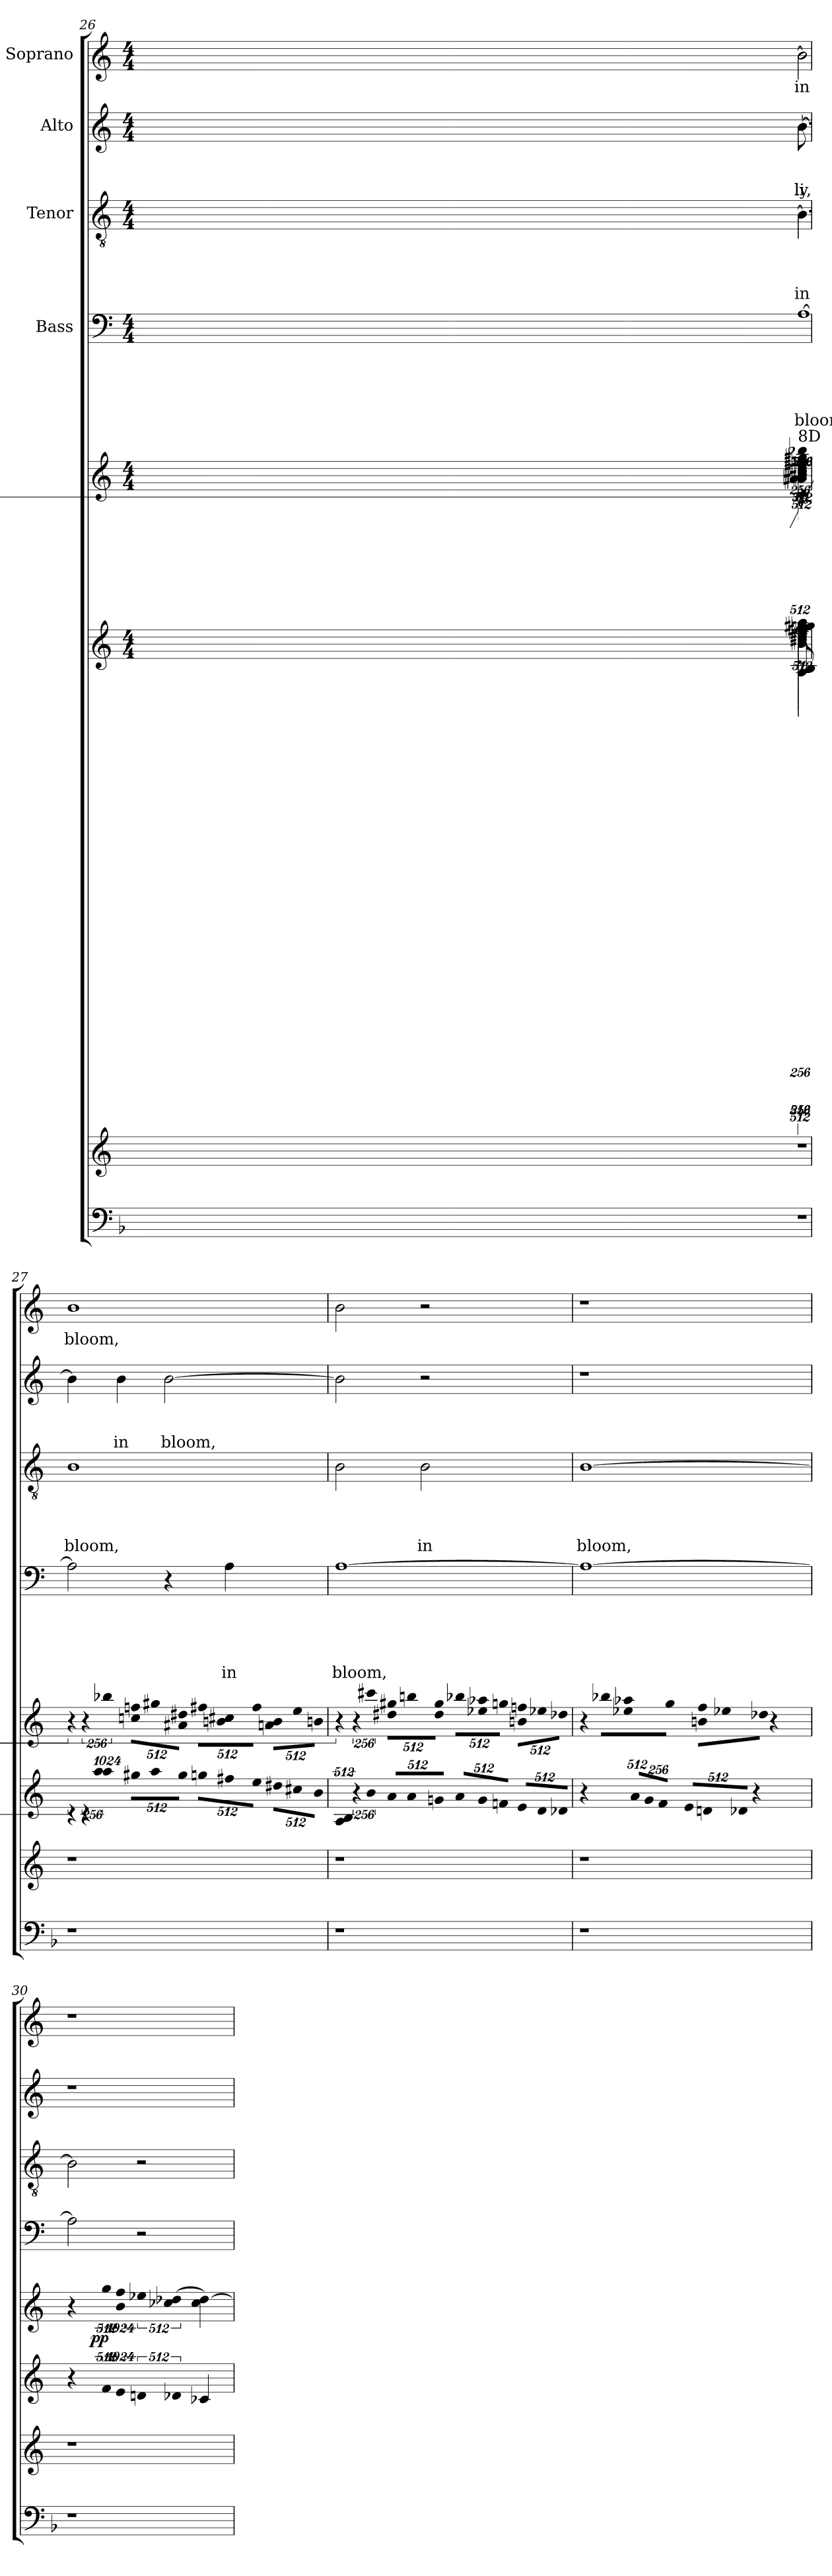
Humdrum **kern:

**kern	**kern	**kern	**dynam	**kern	**dynam	**kern	**text	**text	**text	**text	**text	**kern	**text	**text	**text	**text	**kern	**text	**text	**text	**kern	**text
*part8	*part7	*part6	*part6	*part5	*part5	*part4	*part4	*part4	*part4	*part4	*part4	*part3	*part3	*part3	*part3	*part3	*part2	*part2	*part2	*part2	*part1	*part1
*staff8	*staff7	*staff6	*staff6	*staff5	*staff5	*staff4	*staff4	*staff4	*staff4	*staff4	*staff4	*staff3	*staff3	*staff3	*staff3	*staff3	*staff2	*staff2	*staff2	*staff2	*staff1	*staff1
*	*	*	*	*	*	*I"Bass	*	*	*	*	*	*I"Tenor	*	*	*	*	*I"Alto	*	*	*	*I"Soprano	*
*clefF4	*clefG2	*clefG2	*	*clefG2	*	*clefF4	*	*	*	*	*	*clefGv2	*	*	*	*	*clefG2	*	*	*	*clefG2	*
*k[b-]	*k[]	*k[]	*	*k[]	*	*k[]	*	*	*	*	*	*k[]	*	*	*	*	*k[]	*	*	*	*k[]	*
*F:	*C:	*C:	*	*C:	*	*C:	*	*	*	*	*	*C:	*	*	*	*	*C:	*	*	*	*C:	*
*	*	*M4/4	*	*M4/4	*	*M4/4	*	*	*	*	*	*M4/4	*	*	*	*	*M4/4	*	*	*	*M4/4	*
=26	=26	=26	=26	=26	=26	=26	=26	=26	=26	=26	=26	=26	=26	=26	=26	=26	=26	=26	=26	=26	=26	=26
!	!	!LO:TX:a:t=3	!	!	!	!	!	!	!	!	!	!	!	!	!	!	!	!	!	!	!	!
!	!	!	!LO:HP:b	!	!	!	!	!	!	!	!	!	!	!	!	!	!	!	!	!	!	!
*	*	*^	*	*^	*	*	*	*	*	*	*	*	*	*	*	*	*	*	*	*	*	*
!	!	!	!	!LO:HP:n=1:b	!	!LO:N:vis=8	!	!	!	!	!	!	!LO:LY:b	!	!	!	!	!	!	!	!	!LO:LY:b	!	!
*	*	*^	*^	*	*^	*^	*	*	*	*	*	*	*	*	*	*	*	*	*	*	*	*	*	*
1r	1r	8A/ 8B/	8rc	4ryy	4096%1877ryy	< >	32.ryy	4096%341rc	4096%1877ryy	2ryy	.	[>1A	.	.	.	.	bloom,	2.B\]	.	.	.	.	8b\	.	.	li-	2b\]	.
.	.	.	.	.	.	.	8ryy	.	.	.	.	.	.	.	.	.	.	.	.	.	.	.	.	.	.	.	.	.
!	!	!	!	!	!	!	!	!LO:N:vis=8	!	!	!	!	!	!	!	!	!	!	!	!	!	!	!	!	!	!	!	!
.	.	.	.	.	.	.	.	2048%171rc	.	.	.	.	.	.	.	.	.	.	.	.	.	.	.	.	.	.	.	.
!	!	!	!	!	!	!	!	!	!	!	!	!	!	!	!	!	!	!	!	!	!	!	!	!	!	!LO:LY:b	!	!
.	.	2..ryy	8ryy	.	.	[	.	.	.	.	.	.	.	.	.	.	.	.	.	.	.	.	[>4.b\	.	.	-ly,	.	.
.	.	.	.	.	.	.	.	128..ryy	.	.	.	.	.	.	.	.	.	.	.	.	.	.	.	.	.	.	.	.
.	.	.	.	.	.	.	2ryy	.	.	.	.	.	.	.	.	.	.	.	.	.	.	.	.	.	.	.	.	.
!	!	!	!	!	!	!	!	!LO:TX:a:t=8D	!	!	!	!	!	!	!	!	!	!	!	!	!	!	!	!	!	!	!	!
.	.	.	.	.	.	.	.	32ryy	.	.	.	.	.	.	.	.	.	.	.	.	.	.	.	.	.	.	.	.
.	.	.	.	.	.	.	.	128ryy	.	.	.	.	.	.	.	.	.	.	.	.	.	.	.	.	.	.	.	.
.	.	.	.	.	.	.	.	512ryy	.	.	.	.	.	.	.	.	.	.	.	.	.	.	.	.	.	.	.	.
.	.	.	.	.	.	.	.	2048.ryy	.	.	.	.	.	.	.	.	.	.	.	.	.	.	.	.	.	.	.	.
!	!	!	!	!	!	!	!	!LO:N:vis=8	!	!	!	!	!	!	!	!	!	!	!	!	!	!	!	!	!	!	!	!
.	.	.	.	.	.	.	.	2048%57bb-X\	.	.	.	.	.	.	.	.	.	.	.	.	.	.	.	.	.	.	.	.
.	.	.	32.ryy	8aa\	.	.	.	32ryy	.	.	.	.	.	.	.	.	.	.	.	.	.	.	.	.	.	.	.	.
.	.	.	.	.	.	.	.	128ryy	.	.	.	.	.	.	.	.	.	.	.	.	.	.	.	.	.	.	.	.
.	.	.	.	.	.	.	.	512ryy	.	.	.	.	.	.	.	.	.	.	.	.	.	.	.	.	.	.	.	.
.	.	.	.	.	.	.	.	2048.ryy	.	.	.	.	.	.	.	.	.	.	.	.	.	.	.	.	.	.	.	.
*	*	*	*	*	*	*	*	*Xbrackettup	*	*	*	*	*	*	*	*	*	*	*	*	*	*	*	*	*	*	*	*
!	!	!	!	!	!	!	!	!LO:N:vis=8	!	!	!	!	!	!	!	!	!	!	!	!	!	!	!	!	!	!	!	!
.	.	.	.	.	.	.	.	4096%341cc\ 4096%341ffn\L	.	.	.	.	.	.	.	.	.	.	.	.	.	.	.	.	.	.	.	.
.	.	.	2ryy	.	.	.	.	.	.	.	.	.	.	.	.	.	.	.	.	.	.	.	.	.	.	.	.	.
*	*	*	*	*Xbrackettup	*	*	*	*	*	*	*	*	*	*	*	*	*	*	*	*	*	*	*	*	*	*	*	*
!	!	!	!	!LO:N:vis=8	!	!	!	!LO:N:vis=8	!	!	!	!	!	!	!	!	!	!	!	!	!	!	!	!	!	!	!	!
.	.	.	.	4096%341gg#X\L	.	.	.	2048%171gg#X\J	.	.	.	.	.	.	.	.	.	.	.	.	.	.	.	.	.	.	.	.
!	!	!	!	!LO:N:vis=8	!	!	!	!	!	!	!	!	!	!	!	!	!	!	!	!	!	!	!	!	!	!	!	!
*	*	*	*	*	*Xtuplet	*	*	*	*	*	*	*	*	*	*	*	*	*	*	*	*	*	*	*	*	*	*	*
!	!	!	!	!	!LO:N:vis=8	!	!	!	!	!	!	!	!	!	!	!	!	!	!	!	!	!	!	!	!	!	!	!
*	*	*	*	*	*	*	*	*	*Xtuplet	*	*	*	*	*	*	*	*	*	*	*	*	*	*	*	*	*	*	*
!	!	!	!	!	!	!	!	!	!LO:N:vis=8	!	!	!	!	!	!	!	!	!	!	!	!	!	!	!	!	!	!	!
.	.	.	.	2048%171aa\J	4096%341gg#\	.	.	.	4096%341a#X\ 4096%341dd#X\	.	.	.	.	.	.	.	.	.	.	.	.	.	.	.	.	.	.	.
.	.	.	.	.	.	.	.	4096%341ryy	.	.	.	.	.	.	.	.	.	.	.	.	.	.	.	.	.	.	.	.
*	*	*	*	*	*	*	*	*	*	*tuplet	*	*	*	*	*	*	*	*	*	*	*	*	*	*	*	*	*	*
!	!	!	!	!	!	!	!	!	!	!LO:N:vis=8	!	!	!	!	!	!	!	!	!	!	!	!	!	!	!	!	!	!LO:LY:b
.	.	.	.	.	.	.	.	.	.	4096%341ff#X\	.	.	.	.	.	.	.	.	.	.	.	.	2b\_	.	.	.	2b\	in
.	.	.	.	.	32ryy	.	.	.	4096%569ryy	.	.	.	.	.	.	.	.	.	.	.	.	.	.	.	.	.	.	.
.	.	.	.	4096%341ryy	.	.	.	8ff#\L	.	.	.	.	.	.	.	.	.	.	.	.	.	.	.	.	.	.	.	.
.	.	.	.	.	64ryy	.	.	.	.	.	.	.	.	.	.	.	.	.	.	.	.	.	.	.	.	.	.	.
.	.	.	.	.	.	.	.	.	.	64ryy	.	.	.	.	.	.	.	.	.	.	.	.	.	.	.	.	.	.
.	.	.	.	.	128ryy	.	.	.	.	.	.	.	.	.	.	.	.	.	.	.	.	.	.	.	.	.	.	.
.	.	.	.	.	1024ryy	.	.	.	.	.	.	.	.	.	.	.	.	.	.	.	.	.	.	.	.	.	.	.
*	*	*	*	*	*tuplet	*	*	*	*	*	*	*	*	*	*	*	*	*	*	*	*	*	*	*	*	*	*	*
!	!	!	!	!	!LO:N:vis=8	!	!	!	!	!	!	!	!	!	!	!	!	!	!	!	!	!	!	!	!	!	!	!
.	.	.	.	.	4096%227ggn\L	.	.	.	.	.	.	.	.	.	.	.	.	.	.	.	.	.	.	.	.	.	.	.
.	.	.	.	.	.	.	.	.	.	128ryy	.	.	.	.	.	.	.	.	.	.	.	.	.	.	.	.	.	.
.	.	.	.	.	.	.	.	.	.	256ryy	.	.	.	.	.	.	.	.	.	.	.	.	.	.	.	.	.	.
.	.	.	.	.	.	.	.	.	.	2048ryy	.	.	.	.	.	.	.	.	.	.	.	.	.	.	.	.	.	.
!	!	!	!	!	!	!	!	!	!	!LO:N:vis=8	!	!	!	!	!	!	!	!	!	!	!	!	!	!	!	!	!	!
.	.	.	.	.	.	.	.	.	.	2048%171bn\L	.	.	.	.	.	.	.	.	.	.	.	.	.	.	.	.	.	.
.	.	.	.	8ee\	.	.	.	.	.	.	.	.	.	.	.	.	.	.	.	.	.	.	.	.	.	.	.	.
!	!	!	!	!	!LO:N:vis=8	!	!	!	!	!	!	!	!	!	!	!	!	!	!	!	!	!	!	!	!	!	!	!
.	.	.	.	.	1024%57ff#X\	.	.	.	.	.	.	.	.	.	.	.	.	.	.	.	.	.	.	.	.	.	.	.
.	.	.	.	.	.	.	.	8ryy	.	.	.	.	.	.	.	.	.	.	.	.	.	.	.	.	.	.	.	.
.	.	.	.	.	.	.	4ryy	.	.	.	.	.	.	.	.	.	.	.	.	.	.	.	.	.	.	.	.	.
!	!	!	!	!	!	!	!	!	!LO:N:vis=8	!	!	!	!	!	!	!	!	!	!	!	!	!	!	!	!	!	!	!
.	.	.	.	.	.	.	.	.	1024%57an\ 1024%57b\	.	.	.	.	.	.	.	.	.	.	.	.	.	.	.	.	.	.	.
!	!	!	!	!	!	!	!	!	!	!LO:N:vis=8	!	!	!	!	!	!	!	!	!	!	!	!	!	!	!	!	!	!
.	.	.	.	.	.	.	.	.	.	4096%227cc#X\J	.	.	.	.	.	.	.	.	.	.	.	.	.	.	.	.	.	.
.	.	.	.	.	8cc#\J	.	.	.	.	.	.	.	.	.	.	.	.	.	.	.	.	.	.	.	.	.	.	.
.	.	.	.	.	.	.	.	.	64ryy	.	.	.	.	.	.	.	.	.	.	.	.	.	.	.	.	.	.	.
!	!	!	!	!	!	!	!	!	!	!	!	!	!	!	!	!	!	!	!	!	!	!LO:LY:b	!	!	!	!	!	!
.	.	.	.	4096%341ryy	.	.	.	.	.	8ryy	.	.	.	.	.	.	.	4B\	.	.	.	in	.	.	.	.	.	.
.	.	.	.	.	.	.	.	.	512.ryy	.	.	.	.	.	.	.	.	.	.	.	.	.	.	.	.	.	.	.
!	!	!	!	!	!	!	!	!	!LO:N:vis=8	!	!	!	!	!	!	!	!	!	!	!	!	!	!	!	!	!	!	!
.	.	.	.	.	.	.	.	.	4096%227ee\	.	.	.	.	.	.	.	.	.	.	.	.	.	.	.	.	.	.	.
!	!	!	!	!	!	!	!	!LO:N:vis=8	!	!	!	!	!	!	!	!	!	!	!	!	!	!	!	!	!	!	!	!
.	.	.	.	.	.	.	.	4096%341bn\J	.	.	.	.	.	.	.	.	.	.	.	.	.	.	.	.	.	.	.	.
.	.	.	16ryy	.	.	.	.	.	.	.	.	.	.	.	.	.	.	.	.	.	.	.	.	.	.	.	.	.
.	.	.	.	.	.	.	.	.	8ryy	.	.	.	.	.	.	.	.	.	.	.	.	.	.	.	.	.	.	.
!	!	!	!	!LO:N:vis=8	!	!	!	!	!	!	!	!	!	!	!	!	!	!	!	!	!	!	!	!	!	!	!	!
.	.	.	.	4096%341dd#\	8ryy	.	.	.	.	.	.	.	.	.	.	.	.	.	.	.	.	.	.	.	.	.	.	.
.	.	.	32ryy	.	.	.	.	.	.	.	.	.	.	.	.	.	.	.	.	.	.	.	.	.	.	.	.	.
.	.	.	.	.	.	.	.	8ryy	.	8ryy	.	.	.	.	.	.	.	.	.	.	.	.	.	.	.	.	.	.
.	.	.	64ryy	.	.	.	.	.	.	.	.	.	.	.	.	.	.	.	.	.	.	.	.	.	.	.	.	.
.	.	.	128ryy	.	.	.	.	.	.	.	.	.	.	.	.	.	.	.	.	.	.	.	.	.	.	.	.	.
.	.	.	512ryy	.	.	.	.	.	.	.	.	.	.	.	.	.	.	.	.	.	.	.	.	.	.	.	.	.
.	.	.	2048.ryy	.	.	.	.	.	.	.	.	.	.	.	.	.	.	.	.	.	.	.	.	.	.	.	.	.
.	.	.	.	16ryy	.	.	.	.	.	.	.	.	.	.	.	.	.	.	.	.	.	.	.	.	.	.	.	.
!	!	!	!LO:N:vis=8	!	!	!	!	!	!	!	!	!	!	!	!	!	!	!	!	!	!	!	!	!	!	!	!	!
.	.	.	4096%341b\	.	.	.	.	.	.	.	.	.	.	.	.	.	.	.	.	.	.	.	.	.	.	.	.	.
.	.	.	.	.	.	.	16ryy	.	.	.	.	.	.	.	.	.	.	.	.	.	.	.	.	.	.	.	.	.
.	.	.	.	.	.	.	.	.	16ryy	.	.	.	.	.	.	.	.	.	.	.	.	.	.	.	.	.	.	.
.	.	.	.	.	32ryy	.	.	.	.	.	.	.	.	.	.	.	.	.	.	.	.	.	.	.	.	.	.	.
.	.	.	.	64ryy	.	.	.	.	.	.	.	.	.	.	.	.	.	.	.	.	.	.	.	.	.	.	.	.
.	.	.	.	.	.	.	64ryy	.	.	.	.	.	.	.	.	.	.	.	.	.	.	.	.	.	.	.	.	.
.	.	.	.	.	128ryy	.	.	.	.	.	.	.	.	.	.	.	.	.	.	.	.	.	.	.	.	.	.	.
.	.	.	.	256ryy	.	.	.	.	.	.	.	.	.	.	.	.	.	.	.	.	.	.	.	.	.	.	.	.
.	.	.	.	.	512ryy	.	.	.	.	.	.	.	.	.	.	.	.	.	.	.	.	.	.	.	.	.	.	.
.	.	.	.	.	.	.	.	.	512ryy	.	.	.	.	.	.	.	.	.	.	.	.	.	.	.	.	.	.	.
.	.	.	.	1024.ryy	.	.	.	.	.	.	.	.	.	.	.	.	.	.	.	.	.	.	.	.	.	.	.	.
.	.	.	.	.	2048.ryy	.	.	.	.	.	.	.	.	.	.	.	.	.	.	.	.	.	.	.	.	.	.	.
.	.	.	.	.	.	.	.	.	2048ryy	.	.	.	.	.	.	.	.	.	.	.	.	.	.	.	.	.	.	.
*	*	*v	*v	*v	*v	*	*	*	*	*	*	*	*	*	*	*	*	*	*	*	*	*	*	*	*	*	*	*
*	*	*	*	*v	*v	*v	*v	*	*	*	*	*	*	*	*	*	*	*	*	*	*	*	*	*	*
.	.	.	]	.	.	.	.	.	.	.	.	.	.	.	.	.	.	.	.	.	.	.
=27	=27	=27	=27	=27	=27	=27	=27	=27	=27	=27	=27	=27	=27	=27	=27	=27	=27	=27	=27	=27	=27	=27
*	*	*^	*	*	*	*	*	*	*	*	*	*	*	*	*	*	*	*	*	*	*	*
*	*	*	*brackettup	*	*	*	*	*	*	*	*	*	*	*	*	*	*	*	*	*	*	*	*
!	!	!	!LO:N:vis=8	!	!	!	!	!	!	!	!	!	!	!	!	!	!	!	!	!	!	!	!
*	*	*	*	*	*brackettup	*	*	*	*	*	*	*	*	*	*	*	*	*	*	*	*	*	*
!	!	!	!	!	!LO:N:vis=8	!	!	!	!	!	!	!	!	!	!	!	!LO:LY:b	!	!	!	!	!	!LO:LY:b
1r	1r	8ryy	4096%341rc	.	4096%341r	.	2A\]	.	.	.	.	.	1B	.	.	.	bloom,	4b\]	.	.	.	1b	bloom,
!	!	!	!LO:N:vis=8	!	!LO:N:vis=8	!	!	!	!	!	!	!	!	!	!	!	!	!	!	!	!	!	!
.	.	.	2048%171rc	.	2048%171r	.	.	.	.	.	.	.	.	.	.	.	.	.	.	.	.	.	.
.	.	32ryy	.	.	.	.	.	.	.	.	.	.	.	.	.	.	.	.	.	.	.	.	.
.	.	128ryy	.	.	.	.	.	.	.	.	.	.	.	.	.	.	.	.	.	.	.	.	.
.	.	512ryy	.	.	.	.	.	.	.	.	.	.	.	.	.	.	.	.	.	.	.	.	.
.	.	2048.ryy	.	.	.	.	.	.	.	.	.	.	.	.	.	.	.	.	.	.	.	.	.
!	!	!LO:N:vis=4	!LO:N:vis=8	!	!LO:N:vis=8	!	!	!	!	!	!	!	!	!	!	!	!	!	!	!	!	!	!
.	.	4096%683aa/	4096%341aa\	.	4096%341bb-X\	.	.	.	.	.	.	.	.	.	.	.	.	.	.	.	.	.	.
*	*	*	*Xbrackettup	*	*	*	*	*	*	*	*	*	*	*	*	*	*	*	*	*	*	*	*
!	!	!	!LO:N:vis=8	!	!	!	!	!	!	!	!	!	!	!	!	!	!	!	!	!	!	!	!
*	*	*	*	*	*Xbrackettup	*	*	*	*	*	*	*	*	*	*	*	*	*	*	*	*	*	*
!	!	!	!	!	!LO:N:vis=8	!	!	!	!	!	!	!	!	!	!	!	!	!	!	!	!LO:LY:b	!	!
.	.	.	4096%341gg#X\L	.	4096%341ccn\ 4096%341ffn\L	.	.	.	.	.	.	.	.	.	.	.	.	4b\	.	.	in	.	.
!	!	!	!LO:N:vis=8	!	!LO:N:vis=8	!	!	!	!	!	!	!	!	!	!	!	!	!	!	!	!	!	!
.	.	.	2048%171aa\	.	2048%171gg#X\	.	.	.	.	.	.	.	.	.	.	.	.	.	.	.	.	.	.
.	.	2ryy	.	.	.	.	.	.	.	.	.	.	.	.	.	.	.	.	.	.	.	.	.
!	!	!	!LO:N:vis=8	!	!LO:N:vis=8	!	!	!	!	!	!	!	!	!	!	!	!	!	!	!	!	!	!
.	.	.	4096%341gg#\J	.	4096%341a#X\ 4096%341dd#X\J	.	.	.	.	.	.	.	.	.	.	.	.	.	.	.	.	.	.
!	!	!	!LO:N:vis=8	!	!LO:N:vis=8	!	!	!	!	!	!	!	!	!	!	!	!	!	!	!	!LO:LY:b	!	!
.	.	.	4096%341ggn\L	.	4096%341ff#X\L	.	4r	.	.	.	.	.	.	.	.	.	.	[<2b\	.	.	bloom,	.	.
!	!	!	!LO:N:vis=8	!	!LO:N:vis=8	!	!	!	!	!	!	!	!	!	!	!	!	!	!	!	!	!	!
.	.	.	2048%171ff#X\	.	2048%171bn\ 2048%171cc#X\	.	.	.	.	.	.	.	.	.	.	.	.	.	.	.	.	.	.
!	!	!	!LO:N:vis=8	!	!LO:N:vis=8	!	!	!	!	!	!	!	!	!	!	!	!	!	!	!	!	!	!
.	.	.	4096%341ee\J	.	4096%341ff#\J	.	.	.	.	.	.	.	.	.	.	.	.	.	.	.	.	.	.
!	!	!	!LO:N:vis=8	!	!LO:N:vis=8	!	!	!	!	!	!	!LO:LY:b	!	!	!	!	!	!	!	!	!	!	!
.	.	.	4096%341dd#\L	.	4096%341an\ 4096%341b\L	.	4A\	.	.	.	.	in	.	.	.	.	.	.	.	.	.	.	.
!	!	!	!LO:N:vis=8	!	!LO:N:vis=8	!	!	!	!	!	!	!	!	!	!	!	!	!	!	!	!	!	!
.	.	.	2048%171cc#\	.	2048%171ee\	.	.	.	.	.	.	.	.	.	.	.	.	.	.	.	.	.	.
.	.	8ryy	.	.	.	.	.	.	.	.	.	.	.	.	.	.	.	.	.	.	.	.	.
!	!	!	!LO:N:vis=8	!	!LO:N:vis=8	!	!	!	!	!	!	!	!	!	!	!	!	!	!	!	!	!	!
.	.	.	4096%341b\J	.	4096%341bn\J	.	.	.	.	.	.	.	.	.	.	.	.	.	.	.	.	.	.
.	.	32ryy	.	.	.	.	.	.	.	.	.	.	.	.	.	.	.	.	.	.	.	.	.
.	.	128ryy	.	.	.	.	.	.	.	.	.	.	.	.	.	.	.	.	.	.	.	.	.
.	.	512ryy	.	.	.	.	.	.	.	.	.	.	.	.	.	.	.	.	.	.	.	.	.
.	.	2048ryy	.	.	.	.	.	.	.	.	.	.	.	.	.	.	.	.	.	.	.	.	.
*	*	*v	*v	*	*	*	*	*	*	*	*	*	*	*	*	*	*	*	*	*	*	*	*
!!LO:LB:g=z
=28	=28	=28	=28	=28	=28	=28	=28	=28	=28	=28	=28	=28	=28	=28	=28	=28	=28	=28	=28	=28	=28	=28
*	*	*brackettup	*	*	*	*	*	*	*	*	*	*	*	*	*	*	*	*	*	*	*	*
!	!	!LO:N:vis=8	!	!	!	!	!	!	!	!	!	!	!	!	!	!	!	!	!	!	!	!
*	*	*	*	*brackettup	*	*	*	*	*	*	*	*	*	*	*	*	*	*	*	*	*	*
!	!	!	!	!LO:N:vis=8	!	!	!	!	!	!	!LO:LY:b	!	!	!	!	!	!	!	!	!	!	!
1r	1r	4096%341A/ 4096%341B/	.	4096%341r	.	[>1A	.	.	.	.	bloom,	2B\	.	.	.	.	2b\]	.	.	.	2b\	.
!	!	!LO:N:vis=8	!	!LO:N:vis=8	!	!	!	!	!	!	!	!	!	!	!	!	!	!	!	!	!	!
.	.	2048%171r	.	2048%171r	.	.	.	.	.	.	.	.	.	.	.	.	.	.	.	.	.	.
!	!	!LO:N:vis=8	!	!LO:N:vis=8	!	!	!	!	!	!	!	!	!	!	!	!	!	!	!	!	!	!
.	.	4096%341b\	.	4096%341ccc#X\	.	.	.	.	.	.	.	.	.	.	.	.	.	.	.	.	.	.
*	*	*Xbrackettup	*	*	*	*	*	*	*	*	*	*	*	*	*	*	*	*	*	*	*	*
!	!	!LO:N:vis=8	!	!	!	!	!	!	!	!	!	!	!	!	!	!	!	!	!	!	!	!
*	*	*	*	*Xbrackettup	*	*	*	*	*	*	*	*	*	*	*	*	*	*	*	*	*	*
!	!	!	!	!LO:N:vis=8	!	!	!	!	!	!	!	!	!	!	!	!	!	!	!	!	!	!
.	.	4096%341a/L	.	4096%341dd#X\ 4096%341gg#X\L	.	.	.	.	.	.	.	.	.	.	.	.	.	.	.	.	.	.
!	!	!LO:N:vis=8	!	!LO:N:vis=8	!	!	!	!	!	!	!	!	!	!	!	!	!	!	!	!	!	!
.	.	2048%171a/	.	2048%171bbn\	.	.	.	.	.	.	.	.	.	.	.	.	.	.	.	.	.	.
!	!	!LO:N:vis=8	!	!LO:N:vis=8	!	!	!	!	!	!	!	!	!	!	!	!	!	!	!	!	!	!
.	.	4096%341gn/J	.	4096%341dd#\ 4096%341gg#\J	.	.	.	.	.	.	.	.	.	.	.	.	.	.	.	.	.	.
!	!	!LO:N:vis=8	!	!LO:N:vis=8	!	!	!	!	!	!	!	!	!	!	!	!LO:LY:b	!	!	!	!	!	!
.	.	4096%341a/L	.	4096%341bb-X\L	.	.	.	.	.	.	.	2B\	.	.	.	in	2r	.	.	.	2r	.
!	!	!LO:N:vis=8	!	!LO:N:vis=8	!	!	!	!	!	!	!	!	!	!	!	!	!	!	!	!	!	!
.	.	2048%171g/	.	2048%171ee-X\ 2048%171aa-X\	.	.	.	.	.	.	.	.	.	.	.	.	.	.	.	.	.	.
!	!	!LO:N:vis=8	!	!LO:N:vis=8	!	!	!	!	!	!	!	!	!	!	!	!	!	!	!	!	!	!
.	.	4096%341fn/J	.	4096%341ggn\J	.	.	.	.	.	.	.	.	.	.	.	.	.	.	.	.	.	.
!	!	!LO:N:vis=8	!	!LO:N:vis=8	!	!	!	!	!	!	!	!	!	!	!	!	!	!	!	!	!	!
.	.	4096%341e/L	.	4096%341bn\ 4096%341ffn\L	.	.	.	.	.	.	.	.	.	.	.	.	.	.	.	.	.	.
!	!	!LO:N:vis=8	!	!LO:N:vis=8	!	!	!	!	!	!	!	!	!	!	!	!	!	!	!	!	!	!
.	.	2048%171d/	.	2048%171ee-X\	.	.	.	.	.	.	.	.	.	.	.	.	.	.	.	.	.	.
!	!	!LO:N:vis=8	!	!LO:N:vis=8	!	!	!	!	!	!	!	!	!	!	!	!	!	!	!	!	!	!
.	.	4096%341d-X/J	.	4096%341dd-X\J	.	.	.	.	.	.	.	.	.	.	.	.	.	.	.	.	.	.
=29	=29	=29	=29	=29	=29	=29	=29	=29	=29	=29	=29	=29	=29	=29	=29	=29	=29	=29	=29	=29	=29	=29
*	*	*	*	*Xtuplet	*	*	*	*	*	*	*	*	*	*	*	*	*	*	*	*	*	*
!	!	!	!	!LO:N:vis=4	!	!	!	!	!	!	!	!	!	!	!	!LO:LY:b	!	!	!	!	!	!
1r	1r	4r	.	4096%683r	.	1A_	.	.	.	.	.	[>1B	.	.	.	bloom,	1r	.	.	.	1r	.
!	!	!	!	!LO:N:vis=8	!	!	!	!	!	!	!	!	!	!	!	!	!	!	!	!	!	!
.	.	.	.	4096%227bb-X\L	.	.	.	.	.	.	.	.	.	.	.	.	.	.	.	.	.	.
!	!	!	!	!LO:N:vis=8	!	!	!	!	!	!	!	!	!	!	!	!	!	!	!	!	!	!
.	.	.	.	1024%57ee-X\ 1024%57aa-X\	.	.	.	.	.	.	.	.	.	.	.	.	.	.	.	.	.	.
!	!	!LO:N:vis=8	!	!	!	!	!	!	!	!	!	!	!	!	!	!	!	!	!	!	!	!
.	.	4096%341a/L	.	.	.	.	.	.	.	.	.	.	.	.	.	.	.	.	.	.	.	.
!	!	!	!	!LO:N:vis=8	!	!	!	!	!	!	!	!	!	!	!	!	!	!	!	!	!	!
.	.	.	.	1024%57gg\J	.	.	.	.	.	.	.	.	.	.	.	.	.	.	.	.	.	.
!	!	!LO:N:vis=8	!	!	!	!	!	!	!	!	!	!	!	!	!	!	!	!	!	!	!	!
.	.	2048%171g/	.	.	.	.	.	.	.	.	.	.	.	.	.	.	.	.	.	.	.	.
!	!	!	!	!LO:N:vis=8	!	!	!	!	!	!	!	!	!	!	!	!	!	!	!	!	!	!
.	.	.	.	4096%227bn\ 4096%227ff\L	.	.	.	.	.	.	.	.	.	.	.	.	.	.	.	.	.	.
!	!	!	!	!LO:N:vis=8	!	!	!	!	!	!	!	!	!	!	!	!	!	!	!	!	!	!
.	.	.	.	1024%57ee-X\	.	.	.	.	.	.	.	.	.	.	.	.	.	.	.	.	.	.
!	!	!LO:N:vis=8	!	!	!	!	!	!	!	!	!	!	!	!	!	!	!	!	!	!	!	!
.	.	4096%341f/J	.	.	.	.	.	.	.	.	.	.	.	.	.	.	.	.	.	.	.	.
!	!	!	!	!LO:N:vis=8	!	!	!	!	!	!	!	!	!	!	!	!	!	!	!	!	!	!
.	.	.	.	4096%227dd-X\J	.	.	.	.	.	.	.	.	.	.	.	.	.	.	.	.	.	.
!	!	!LO:N:vis=8	!	!LO:N:vis=4	!	!	!	!	!	!	!	!	!	!	!	!	!	!	!	!	!	!
.	.	4096%341e/L	.	4096%683r	.	.	.	.	.	.	.	.	.	.	.	.	.	.	.	.	.	.
!	!	!LO:N:vis=8	!	!	!	!	!	!	!	!	!	!	!	!	!	!	!	!	!	!	!	!
.	.	2048%171dn/	.	.	.	.	.	.	.	.	.	.	.	.	.	.	.	.	.	.	.	.
!	!	!LO:N:vis=8	!	!	!	!	!	!	!	!	!	!	!	!	!	!	!	!	!	!	!	!
.	.	4096%341d-X/J	.	4096%1365ryy	.	.	.	.	.	.	.	.	.	.	.	.	.	.	.	.	.	.
.	.	4r	.	.	.	.	.	.	.	.	.	.	.	.	.	.	.	.	.	.	.	.
=30	=30	=30	=30	=30	=30	=30	=30	=30	=30	=30	=30	=30	=30	=30	=30	=30	=30	=30	=30	=30	=30	=30
*	*	*	*	*^	*	*	*	*	*	*	*	*	*	*	*	*	*	*	*	*	*	*
1r	1r	4r	.	4r	8.ryy	.	2A\]	.	.	.	.	.	2B\]	.	.	.	.	1r	.	.	.	1r	.
!	!	!	!	!	!	!LO:DY:b	!	!	!	!	!	!	!	!	!	!	!	!	!	!	!	!	!
.	.	.	.	.	2ryy	pp	.	.	.	.	.	.	.	.	.	.	.	.	.	.	.	.	.
*	*	*brackettup	*	*	*	*	*	*	*	*	*	*	*	*	*	*	*	*	*	*	*	*	*
!	!	!LO:N:vis=8	!	!	!	!	!	!	!	!	!	!	!	!	!	!	!	!	!	!	!	!	!
*	*	*	*	*tuplet	*	*	*	*	*	*	*	*	*	*	*	*	*	*	*	*	*	*	*
*	*	*	*	*brackettup	*	*	*	*	*	*	*	*	*	*	*	*	*	*	*	*	*	*	*
!	!	!	!	!LO:N:vis=8	!	!	!	!	!	!	!	!	!	!	!	!	!	!	!	!	!	!	!
.	.	4096%341f/	.	4096%341gg\	.	.	.	.	.	.	.	.	.	.	.	.	.	.	.	.	.	.	.
!	!	!LO:N:vis=4	!	!LO:N:vis=4	!	!	!	!	!	!	!	!	!	!	!	!	!	!	!	!	!	!	!
.	.	4096%683e/	.	4096%683b\ 4096%683ff\	.	.	.	.	.	.	.	.	.	.	.	.	.	.	.	.	.	.	.
!	!	!LO:N:vis=8	!	!LO:N:vis=8	!	!	!	!	!	!	!	!	!	!	!	!	!	!	!	!	!	!	!
.	.	4096%341dn/	.	4096%341ee-X\	.	.	2r	.	.	.	.	.	2r	.	.	.	.	.	.	.	.	.	.
!	!	!LO:N:vis=4	!	!LO:N:vis=4	!	!	!	!	!	!	!	!	!	!	!	!	!	!	!	!	!	!	!
.	.	4096%683d-X/	.	(4096%683cc-X\ 4096%683dd-X\	.	.	.	.	.	.	.	.	.	.	.	.	.	.	.	.	.	.	.
.	.	.	.	.	4ryy	.	.	.	.	.	.	.	.	.	.	.	.	.	.	.	.	.	.
.	.	4c-X/	.	4cc-\ [>4dd-\)	.	.	.	.	.	.	.	.	.	.	.	.	.	.	.	.	.	.	.
.	.	.	.	.	16ryy	.	.	.	.	.	.	.	.	.	.	.	.	.	.	.	.	.	.
*	*	*	*	*v	*v	*	*	*	*	*	*	*	*	*	*	*	*	*	*	*	*	*	*
=	=	=	=	=	=	=	=	=	=	=	=	=	=	=	=	=	=	=	=	=	=	=
*-	*-	*-	*-	*-	*-	*-	*-	*-	*-	*-	*-	*-	*-	*-	*-	*-	*-	*-	*-	*-	*-	*-
